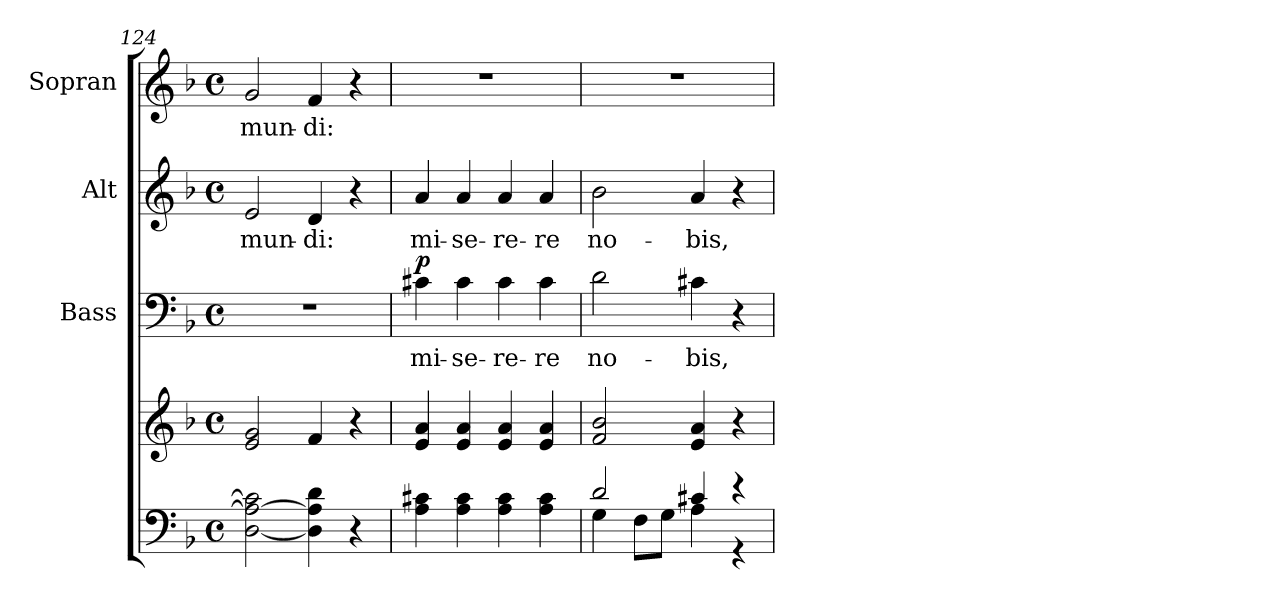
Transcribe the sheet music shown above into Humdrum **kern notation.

**kern	**kern	**kern	**text	**dynam	**kern	**text	**kern	**text
*part4	*part4	*part3	*part3	*part3	*part2	*part2	*part1	*part1
*staff5	*staff4	*staff3	*staff3	*staff3	*staff2	*staff2	*staff1	*staff1
*	*	*I"Bass	*	*	*I"Alt	*	*I"Sopran	*
*	*	*I'B.	*	*	*I'A	*	*I'S	*
*clefF4	*clefG2	*clefF4	*	*	*clefG2	*	*clefG2	*
*k[b-]	*k[b-]	*k[b-]	*	*	*k[b-]	*	*k[b-]	*
*F:	*F:	*F:	*	*	*F:	*	*F:	*
*M4/4	*M4/4	*M4/4	*	*	*M4/4	*	*M4/4	*
*met(c)	*met(c)	*met(c)	*	*	*met(c)	*	*met(c)	*
=124	=124	=124	=124	=124	=124	=124	=124	=124
!	!	!	!	!	!	!LO:LY:b	!	!LO:LY:b
[2D\ 2A\_ 2c#\]	2e/ 2g/	1r	.	.	2e/	mun-	2g/	mun-
!	!	!	!	!	!	!LO:LY:b	!	!LO:LY:b
4D\] 4A\] 4d\	4f/	.	.	.	4d/	-di:	4f/	-di:
4r	4r	.	.	.	4r	.	4r	.
=125	=125	=125	=125	=125	=125	=125	=125	=125
!	!	!	!LO:LY:b	!LO:DY:a	!	!LO:LY:b	!	!
4A\ 4c#X\	4e/ 4a/	4c#X\	mi-	p	4a/	mi-	1r	.
!	!	!	!LO:LY:b	!	!	!LO:LY:b	!	!
4A\ 4c#\	4e/ 4a/	4c#\	-se-	.	4a/	-se-	.	.
!	!	!	!LO:LY:b	!	!	!LO:LY:b	!	!
4A\ 4c#\	4e/ 4a/	4c#\	-re-	.	4a/	-re-	.	.
!	!	!	!LO:LY:b	!	!	!LO:LY:b	!	!
4A\ 4c#\	4e/ 4a/	4c#\	-re	.	4a/	-re	.	.
=126	=126	=126	=126	=126	=126	=126	=126	=126
*^	*	*	*	*	*	*	*	*
!	!	!	!	!LO:LY:b	!	!	!LO:LY:b	!	!
2d/	4G\	2f/ 2b-/	2d\	no-	.	2b-\	no-	1r	.
.	8F\L	.	.	.	.	.	.	.	.
.	8G\J	.	.	.	.	.	.	.	.
!	!	!	!	!LO:LY:b	!	!	!LO:LY:b	!	!
4c#X/	4A\	4e/ 4a/	4c#X\	-bis,	.	4a/	-bis,	.	.
4r	4r	4r	4r	.	.	4r	.	.	.
*v	*v	*	*	*	*	*	*	*	*
=	=	=	=	=	=	=	=	=
*-	*-	*-	*-	*-	*-	*-	*-	*-
